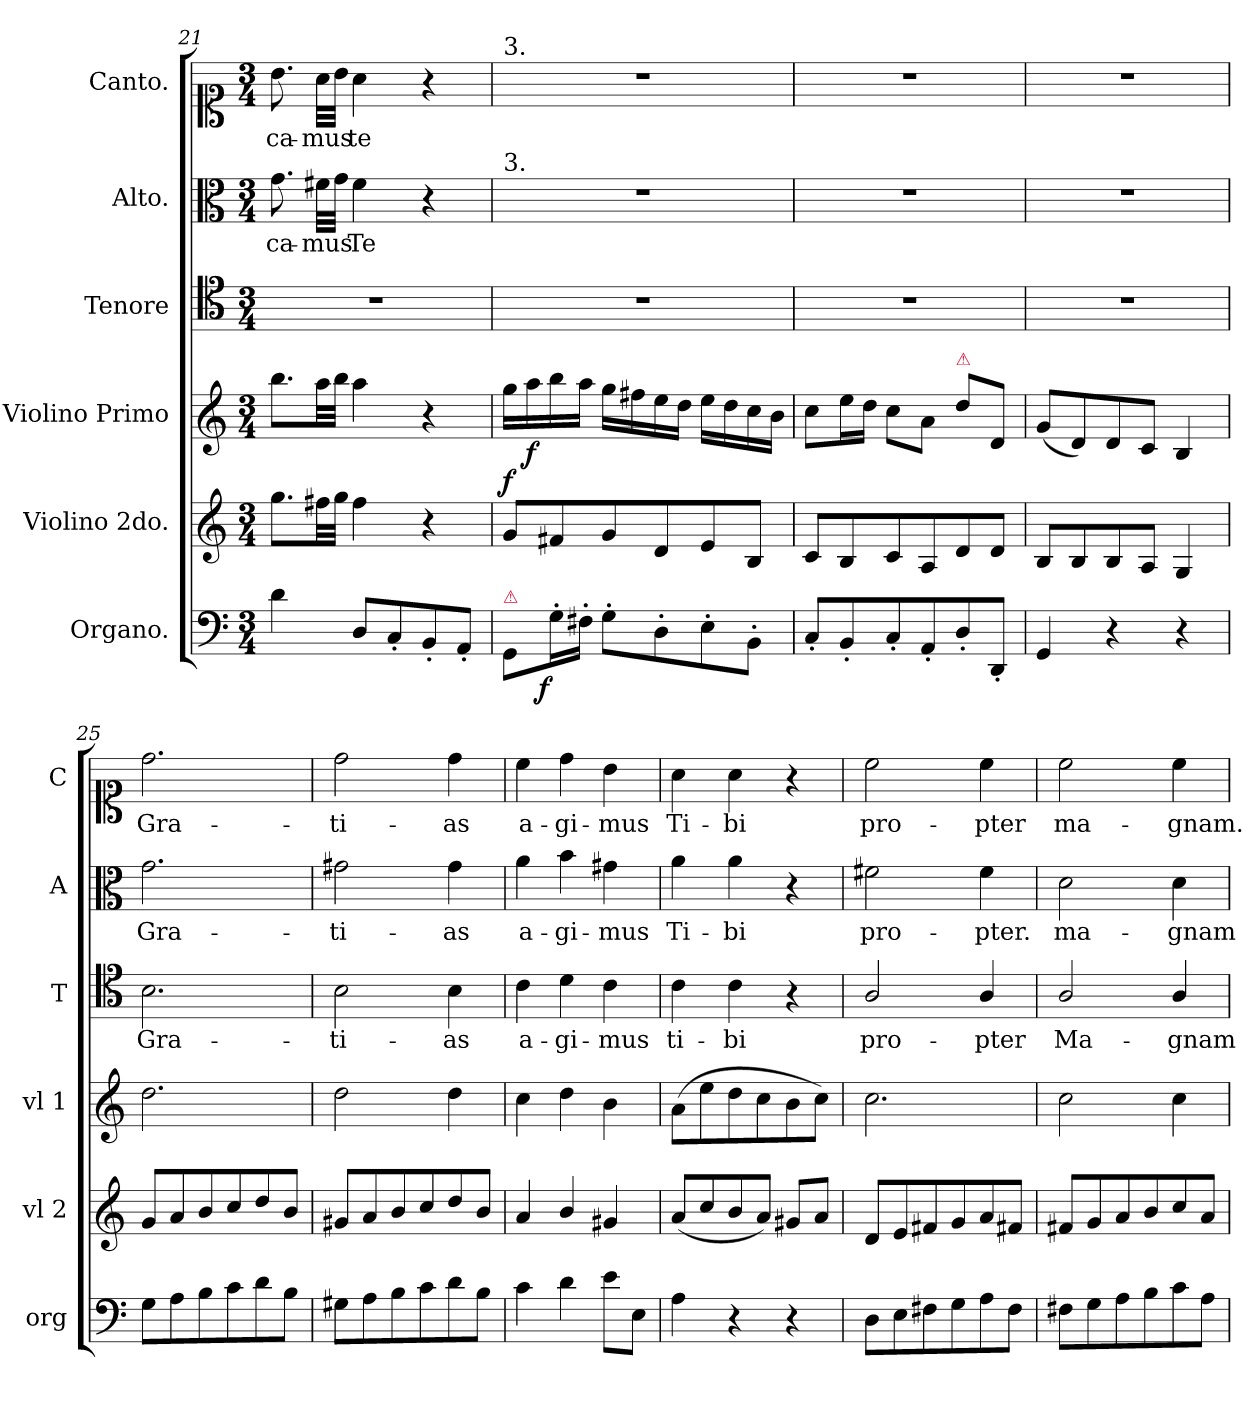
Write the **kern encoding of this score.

**kern	**dynam	**kern	**dynam	**kern	**dynam	**kern	**text	**kern	**text	**kern	**text
*part6	*part6	*part5	*part5	*part4	*part4	*part3	*part3	*part2	*part2	*part1	*part1
*staff6	*staff6	*staff5	*staff5	*staff4	*staff4	*staff3	*staff3	*staff2	*staff2	*staff1	*staff1
*I"Organo.	*	*I"Violino 2do.	*	*I"Violino Primo	*	*I"Tenore	*	*I"Alto.	*	*I"Canto.	*
*I'org	*	*I'vl 2	*	*I'vl 1	*	*I'T	*	*I'A	*	*I'C	*
*clefF4	*	*clefG2	*	*clefG2	*	*clefC4	*	*clefC3	*	*clefC1	*
*k[]	*	*k[]	*	*k[]	*	*k[]	*	*k[]	*	*k[]	*
*C:	*	*C:	*	*C:	*	*C:	*	*C:	*	*C:	*
*M3/4	*	*M3/4	*	*M3/4	*	*M3/4	*	*M3/4	*	*M3/4	*
=21	=21	=21	=21	=21	=21	=21	=21	=21	=21	=21	=21
4d\	.	8.gg\L	.	8.bb\L	.	2.r	.	8.g\	-ca-	8.b\	-ca-
.	.	32ff#X\LL	.	32aa\LL	.	.	.	32f#X\LLL	-mus	32a\LLL	-mus
.	.	32gg\JJJ	.	32bb\JJJ	.	.	.	32g\JJJ	.	32b\JJJ	.
8D/L	.	4ff#\	.	4aa\	.	.	.	4f#\	Te	4a\	te
8C'>/	.	.	.	.	.	.	.	.	.	.	.
8BB'>/	.	4r	.	4r	.	.	.	4r	.	4r	.
8AA'>/J	.	.	.	.	.	.	.	.	.	.	.
=22	=22	=22	=22	=22	=22	=22	=22	=22	=22	=22	=22
!	!	!	!	!	!	!	!	!	!	!LO:TX:a:t=3.	!
!	!	!	!	!	!	!	!	!LO:TX:a:t=3.	!	!	!
!LO:TX:a:color=crimson:t=⚠	!	!	!	!	!	!	!	!	!	!	!
!	!	!	!LO:DY:a	!	!	!	!	!	!	!	!
8GG/L	.	8g/L	f	16gg\LL	.	2.r	.	2.r	.	2.r	.
!	!	!	!	!	!LO:DY:b	!	!	!	!	!	!
.	.	.	.	16aa\	f	.	.	.	.	.	.
!	!LO:DY:b:rj	!	!	!	!	!	!	!	!	!	!
16G'>\L	f	8f#X/	.	16bb\	.	.	.	.	.	.	.
16F#X'>\JJ	.	.	.	16aa\JJ	.	.	.	.	.	.	.
8G'>\L	.	8g/	.	16gg\LL	.	.	.	.	.	.	.
.	.	.	.	16ff#X\	.	.	.	.	.	.	.
8D'>\	.	8d/	.	16ee\	.	.	.	.	.	.	.
.	.	.	.	16dd\JJ	.	.	.	.	.	.	.
8E'>\	.	8e/	.	16ee\LL	.	.	.	.	.	.	.
.	.	.	.	16dd\	.	.	.	.	.	.	.
8BB'>\J	.	8B/J	.	16cc\	.	.	.	.	.	.	.
.	.	.	.	16b\JJ	.	.	.	.	.	.	.
=23	=23	=23	=23	=23	=23	=23	=23	=23	=23	=23	=23
8C'</L	.	8c/L	.	8cc\L	.	2.r	.	2.r	.	2.r	.
8BB'</	.	8B/	.	16ee\L	.	.	.	.	.	.	.
.	.	.	.	16dd\JJ	.	.	.	.	.	.	.
8C'</	.	8c/	.	8cc\L	.	.	.	.	.	.	.
8AA'</	.	8A/	.	8a\J	.	.	.	.	.	.	.
!	!	!	!	!LO:TX:a:color=crimson:t=⚠	!	!	!	!	!	!	!
8D'</	.	8d/	.	8dd\L	.	.	.	.	.	.	.
8DD'</J	.	8d/J	.	8d/J	.	.	.	.	.	.	.
=24	=24	=24	=24	=24	=24	=24	=24	=24	=24	=24	=24
4GG/	.	8B/L	.	(<8g/L	.	2.r	.	2.r	.	2.r	.
.	.	8B/	.	8d/)	.	.	.	.	.	.	.
4r	.	8B/	.	8d/	.	.	.	.	.	.	.
.	.	8A/J	.	8c/J	.	.	.	.	.	.	.
4r	.	4G/	.	4B/	.	.	.	.	.	.	.
=25	=25	=25	=25	=25	=25	=25	=25	=25	=25	=25	=25
8G\L	.	8g/L	.	2.dd\	.	2.B\	Gra-	2.g\	Gra-	2.dd\	Gra-
8A\	.	8a/	.	.	.	.	.	.	.	.	.
8B\	.	8b/	.	.	.	.	.	.	.	.	.
8c\	.	8cc/	.	.	.	.	.	.	.	.	.
8d\	.	8dd/	.	.	.	.	.	.	.	.	.
8B\J	.	8b/J	.	.	.	.	.	.	.	.	.
=26	=26	=26	=26	=26	=26	=26	=26	=26	=26	=26	=26
8G#X\L	.	8g#X/L	.	2dd\	.	2B\	-ti-	2g#X\	-ti-	2dd\	-ti-
8A\	.	8a/	.	.	.	.	.	.	.	.	.
8B\	.	8b/	.	.	.	.	.	.	.	.	.
8c\	.	8cc/	.	.	.	.	.	.	.	.	.
8d\	.	8dd/	.	4dd\	.	4B\	-as	4g#\	-as	4dd\	-as
8B\J	.	8b/J	.	.	.	.	.	.	.	.	.
=27	=27	=27	=27	=27	=27	=27	=27	=27	=27	=27	=27
4c\	.	4a/	.	4cc\	.	4c\	a-	4a\	a-	4cc\	a-
4d\	.	4b/	.	4dd\	.	4d\	-gi-	4b\	-gi-	4dd\	-gi-
8e\L	.	4g#X/	.	4b\	.	4c\	-mus	4g#X\	-mus	4b\	-mus
8E\J	.	.	.	.	.	.	.	.	.	.	.
=28	=28	=28	=28	=28	=28	=28	=28	=28	=28	=28	=28
4A\	.	(<8a/L	.	(>8a\L	.	4c\	ti-	4a\	Ti-	4a\	Ti-
.	.	8cc/	.	8ee\	.	.	.	.	.	.	.
4r	.	8b/	.	8dd\	.	4c\	-bi	4a\	-bi	4a\	-bi
.	.	8a/J)	.	8cc\	.	.	.	.	.	.	.
4r	.	8g#X/L	.	8b\	.	4r	.	4r	.	4r	.
.	.	8a/J	.	8cc\J)	.	.	.	.	.	.	.
=29	=29	=29	=29	=29	=29	=29	=29	=29	=29	=29	=29
8D\L	.	8d/L	.	2.cc\	.	2A/	pro-	2f#X\	pro-	2cc\	pro-
8E\	.	8e/	.	.	.	.	.	.	.	.	.
8F#X\	.	8f#X/	.	.	.	.	.	.	.	.	.
8G\	.	8g/	.	.	.	.	.	.	.	.	.
8A\	.	8a/	.	.	.	4A/	-pter	4f#\	-pter.	4cc\	-pter
8F#\J	.	8f#X/J	.	.	.	.	.	.	.	.	.
=30	=30	=30	=30	=30	=30	=30	=30	=30	=30	=30	=30
8F#X\L	.	8f#X/L	.	2cc\	.	2A/	Ma-	2d\	ma-	2cc\	ma-
8G\	.	8g/	.	.	.	.	.	.	.	.	.
8A\	.	8a/	.	.	.	.	.	.	.	.	.
8B\	.	8b/	.	.	.	.	.	.	.	.	.
8c\	.	8cc/	.	4cc\	.	4A/	-gnam	4d\	-gnam	4cc\	-gnam.
8A\J	.	8a/J	.	.	.	.	.	.	.	.	.
=	=	=	=	=	=	=	=	=	=	=	=
*-	*-	*-	*-	*-	*-	*-	*-	*-	*-	*-	*-
